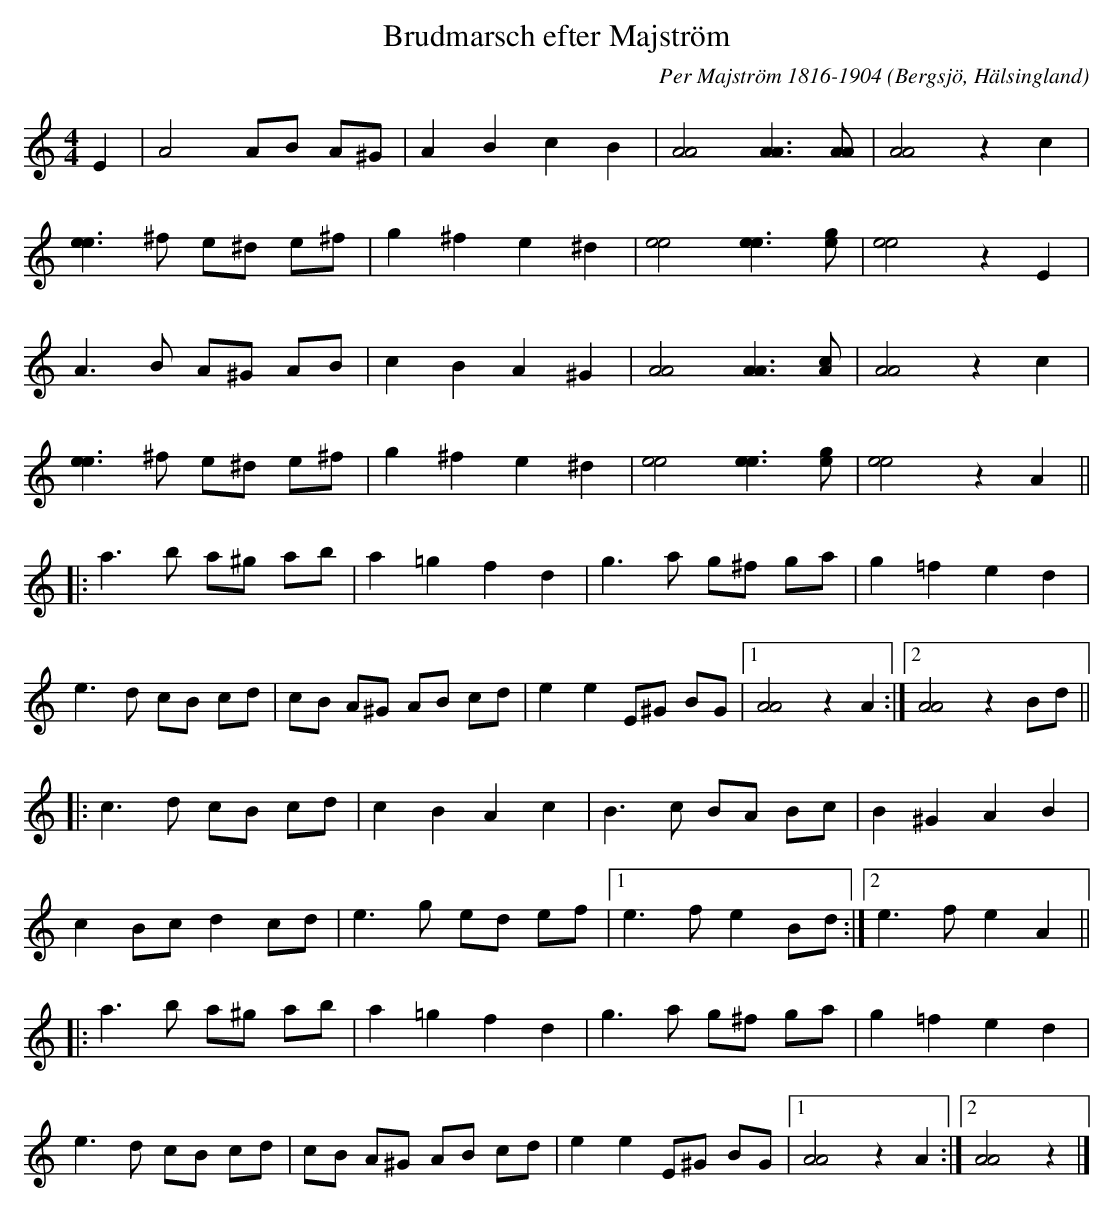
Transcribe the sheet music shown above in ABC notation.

X:1
T:Brudmarsch efter Majström
C:Per Majström 1816-1904
O:Bergsjö, Hälsingland
M:4/4
L:1/8
K:Amin
E2 | A4 AB A^G | A2B2c2B2 | [AA]4 [AA]3[AA] | [AA]4z2c2 |
[ee]3^f e^d e^f | g2^f2e2^d2 | [ee]4 [ee]3[eg] | [ee]4z2E2 |
A3B A^G AB | c2B2A2^G2 | [AA]4 [AA]3[Ac] | [AA]4z2c2 |
[ee]3^f e^d e^f | g2^f2e2^d2 | [ee]4 [ee]3[eg] | [ee]4z2A2 ||
|: a3b a^g ab | a2=g2f2d2 | g3a g^f ga | g2=f2e2d2 |
e3d cB cd | cB A^G AB cd | e2e2E^G BG |1 [AA]4z2A2 :|2 [AA]4z2Bd ||
|: c3d cB cd | c2B2A2c2 | B3c BA Bc | B2^G2A2B2 |
c2Bc d2cd | e3g ed ef |1 e3fe2Bd :|2 e3fe2A2 ||
|: a3b a^g ab | a2=g2f2d2 | g3a g^f ga | g2=f2e2d2 |
e3d cB cd | cB A^G AB cd | e2e2E^G BG |1 [AA]4z2A2 :|2 [AA]4z2 |]
